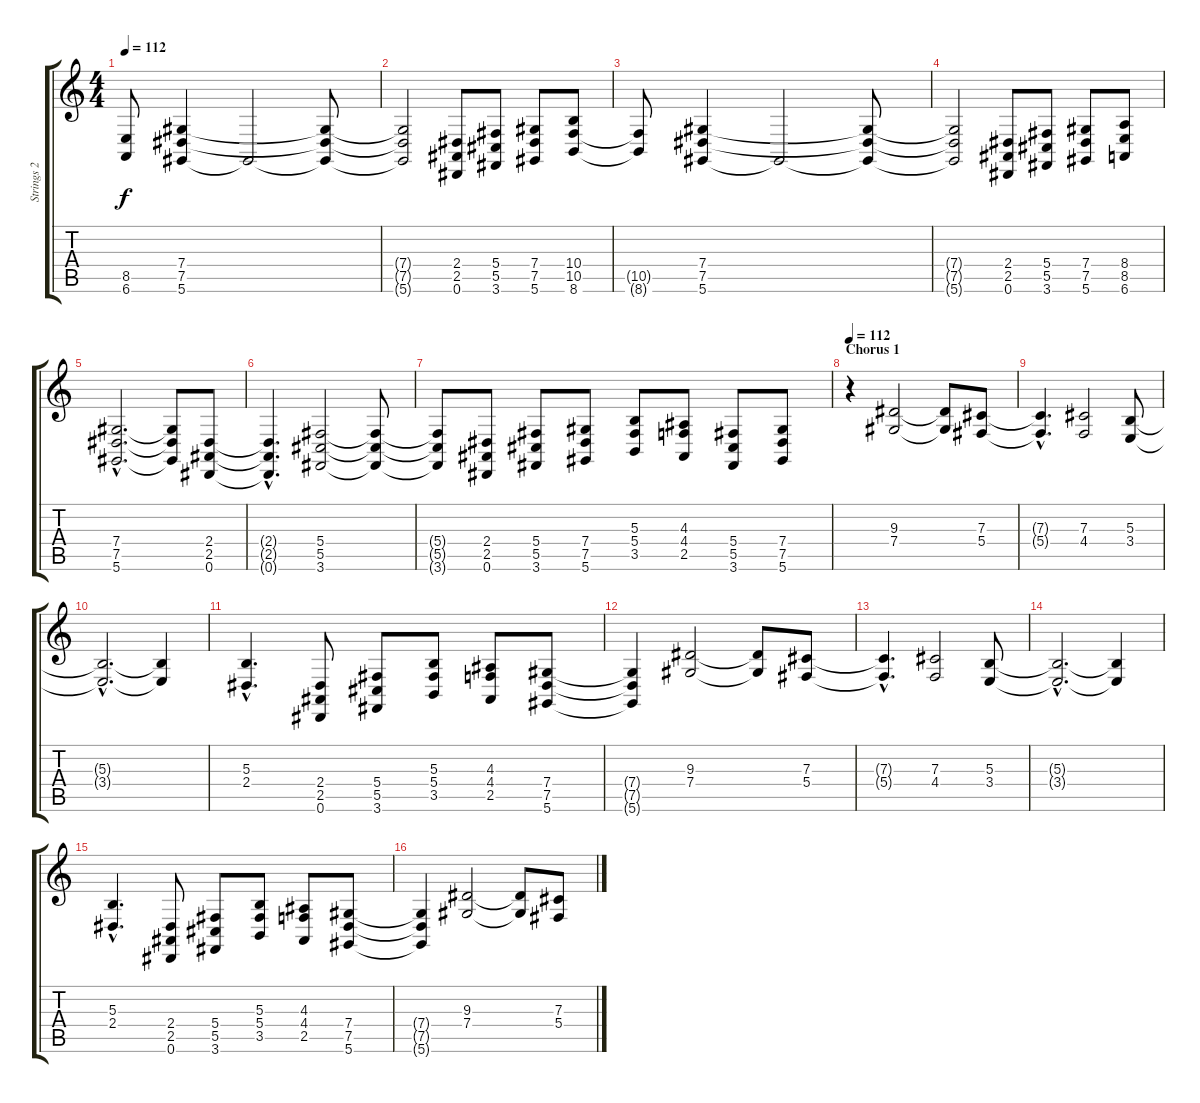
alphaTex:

\track ("Strings 2" "Strings 2") {instrument stringensemble1}
\staff {score tabs}
\tuning (Eb4 Bb3 Gb3 Db3 Ab2 Eb2) {hide}
\ts (4 4)
\tempo 112
\clef g2
\ks c
(8.5{t} 6.6{t}).8{dy f} (7.4 7.5 5.6).4 5.6{t}.2 (7.4{t} 7.5{t} 5.6{t}).8 |
(7.4{t} 7.5{t} 5.6{t}).2 (2.4 2.5 0.6).8 (5.4 5.5 3.6).8 (7.4 7.5 5.6).8 (10.4 10.5 8.6).8 |
(10.5{t} 8.6{t}).8 (7.4 7.5 5.6).4 5.6{t}.2 (7.4{t} 7.5{t} 5.6{t}).8 |
(7.4{t} 7.5{t} 5.6{t}).2 (2.4 2.5 0.6).8 (5.4 5.5 3.6).8 (7.4 7.5 5.6).8 (8.4 8.5 6.6).8 |
(7.4{hac} 7.5{hac} 5.6{hac}).2{d} (7.4{t} 7.5{t} 5.6{t}).8 (2.4 2.5 0.6).8 |
(2.4{hac t} 2.5{hac t} 0.6{hac t}).4{d} (5.4 5.5 3.6).2 (5.4{t} 5.5{t} 3.6{t}).8 |
(5.4{t} 5.5{t} 3.6{t}).8 (2.4 2.5 0.6).8 (5.4 5.5 3.6).8 (7.4 7.5 5.6).8 (5.3 5.4 3.5).8 (4.3 4.4 2.5).8 (5.4 5.5 3.6).8 (7.4 7.5 5.6).8 |
\section ("" "Chorus 1")
\tempo 112
r.4{volume 16 balance 14} (9.3 7.4).2 (9.3{t} 7.4{t}).8 (7.3 5.4).8 |
(7.3{hac t} 5.4{hac t}).4{d} (7.3 4.4).2 (5.3 3.4).8 |
(5.3{hac t} 3.4{hac t}).2{d} (5.3{t} 3.4{t}).4 |
(5.3{hac} 2.4{hac}).4{d} (2.4 2.5 0.6).8 (5.4 5.5 3.6).8 (5.3 5.4 3.5).8 (4.3 4.4 2.5).8 (7.4 7.5 5.6).8 |
(7.4{t} 7.5{t} 5.6{t}).4 (9.3 7.4).2 (9.3{t} 7.4{t}).8 (7.3 5.4).8 |
(7.3{hac t} 5.4{hac t}).4{d} (7.3 4.4).2 (5.3 3.4).8 |
(5.3{hac t} 3.4{hac t}).2{d} (5.3{t} 3.4{t}).4 |
(5.3{hac} 2.4{hac}).4{d} (2.4 2.5 0.6).8 (5.4 5.5 3.6).8 (5.3 5.4 3.5).8 (4.3 4.4 2.5).8 (7.4 7.5 5.6).8 |
(7.4{t} 7.5{t} 5.6{t}).4{instrument stringensemble1} (9.3 7.4).2 (9.3{t} 7.4{t}).8 (7.3 5.4).8
